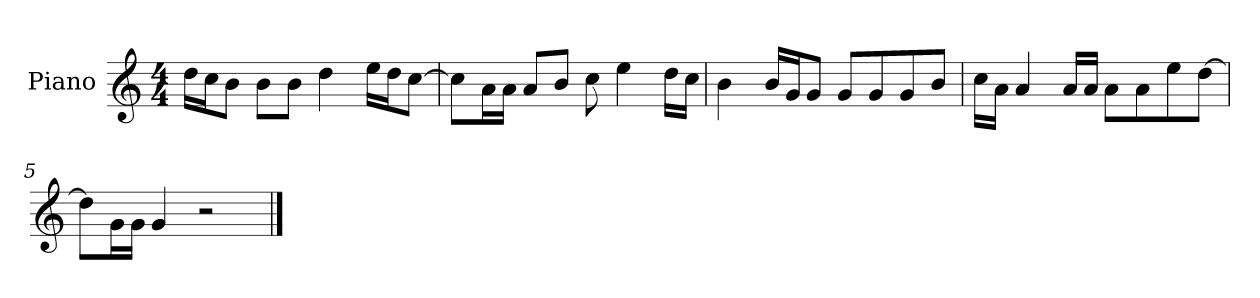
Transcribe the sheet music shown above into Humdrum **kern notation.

**kern
*part1
*staff1
*I"Piano
*I'P-no
*clefG2
*k[]
*M4/4
*MM90
=1
16dd\LL
16cc\J
8b\J
8b\L
8b\J
4dd\
16ee\LL
16dd\J
[8cc\J
=2
8cc\L]
16a\L
16a\JJ
8a/L
8b/J
8cc\
4ee\
16dd\LL
16cc\JJ
=3
4b\
16b/LL
16g/J
8g/J
8g/L
8g/
8g/
8b/J
=4
16cc\LL
16a\JJ
4a/
16a/LL
16a/JJ
8a\L
8a\
8ee\
[8dd\J
=5
8dd\L]
16g\L
16g\JJ
4g/
2r
==
*-
